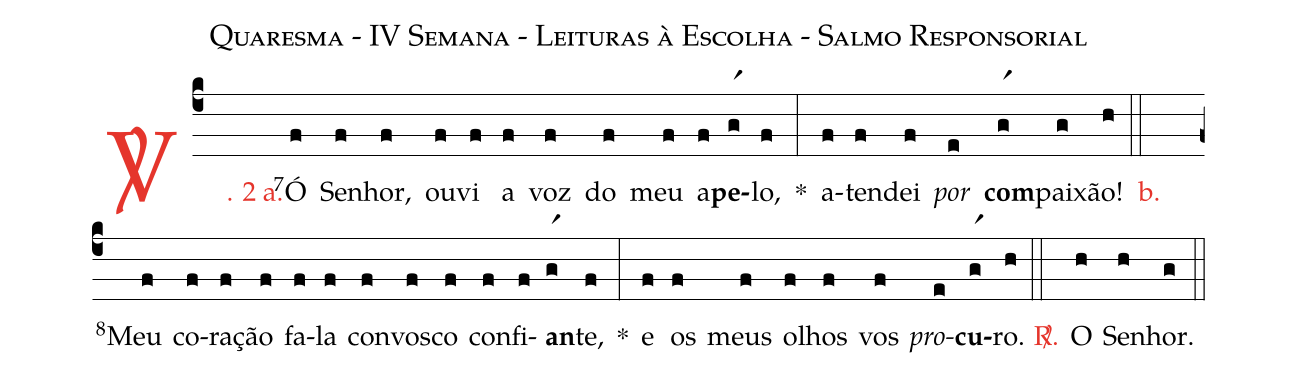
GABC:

name: Quaresma - IV Semana - Leituras à Escolha - Salmo Responsorial;
%%
(c4)

<c><sp>V/</sp>. 2 a.</c>() <v>\VSup{7}</v>Ó(f) Se(f)nhor,(f) ou(f)vi(f) a(f) voz(f) do(f) meu(f) a(f)<b>pe</b>(gr1)lo,(f) *(:)
a(f)ten(f)dei(f) <i>por</i>(e) <b>com</b>(gr1)pai(g)xão!(h)

(::)

<nlba><c>b.</c>() <v>\VSup{8}</v>Meu</nlba>(f) co(f)ra(f)ção(f) fa(f)la(f) con(f)vos(f)co(f) con(f)fi(f)<b>an</b>(gr1)te,(f) *(:)
e(f) os(f) meus(f) o(f)lhos(f) vos(f) <i>pro</i>(e)<b>cu</b>(gr1)ro.(h)

(::)

<nlba><c><sp>R/</sp>.</c>() O</nlba>(h) Se(h)nhor.(g)

(::)
